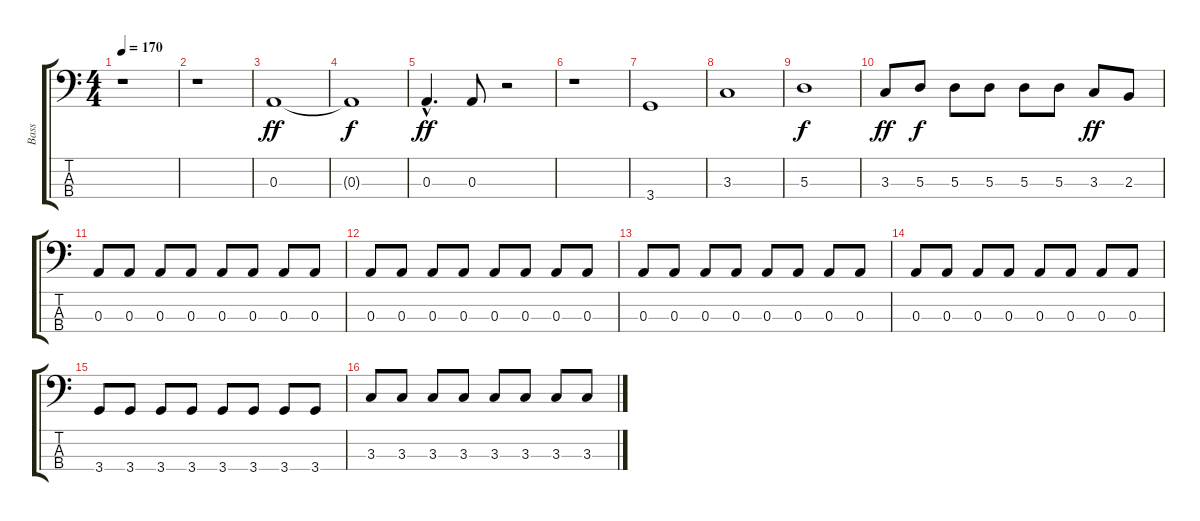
\track ("Bass" "Bass") {instrument electricbassfinger}
\staff {score tabs}
\tuning (G2 D2 A1 E1) {hide}
\ts (4 4)
\tempo 170
\clef f4
\ks c
r.1{dy f} |
r.1 |
0.3.1{dy ff} |
0.3{t}.1{dy f} |
0.3{hac}.4{d dy ff} 0.3.8 r.2 |
r.1 |
3.4.1 |
3.3.1 |
5.3.1{dy f} |
3.3.8{dy ff} 5.3.8{dy f} 5.3.8 5.3.8 5.3.8 5.3.8 3.3.8{dy ff} 2.3.8 |
0.3.8 0.3.8 0.3.8 0.3.8 0.3.8 0.3.8 0.3.8 0.3.8 |
0.3.8 0.3.8 0.3.8 0.3.8 0.3.8 0.3.8 0.3.8 0.3.8 |
0.3.8 0.3.8 0.3.8 0.3.8 0.3.8 0.3.8 0.3.8 0.3.8 |
0.3.8 0.3.8 0.3.8 0.3.8 0.3.8 0.3.8 0.3.8 0.3.8 |
3.4.8 3.4.8 3.4.8 3.4.8 3.4.8 3.4.8 3.4.8 3.4.8 |
3.3.8 3.3.8 3.3.8 3.3.8 3.3.8 3.3.8 3.3.8 3.3.8
